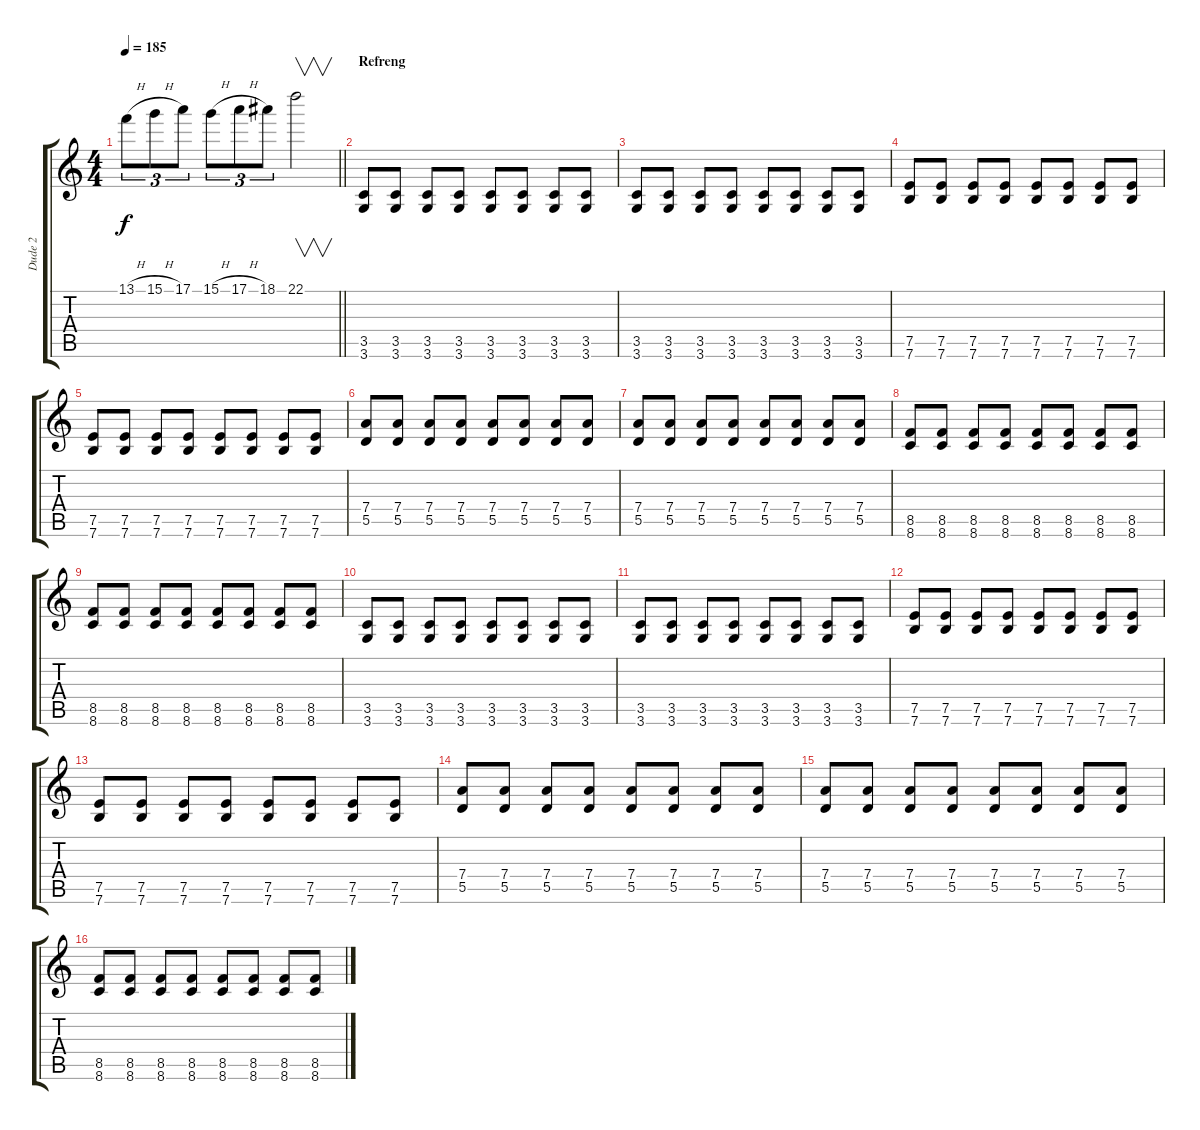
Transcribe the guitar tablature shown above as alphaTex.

\track ("Dude 2" "Dude 2") {instrument distortionguitar}
\staff {score tabs}
\tuning (E4 B3 G3 D3 A2 E2) {hide}
\ts (4 4)
\tempo 185
\clef g2
\barLineRight lightlight
\ks c
13.1{h}.8{tu (3 2) dy f} 15.1{h}.8{tu (3 2)} 17.1.8{tu (3 2)} 15.1{h}.8{tu (3 2)} 17.1{h}.8{tu (3 2)} 18.1.8{tu (3 2)} 22.1.2{v} |
\section ("" "Refreng")
(3.5 3.6).8 (3.5 3.6).8 (3.5 3.6).8 (3.5 3.6).8 (3.5 3.6).8 (3.5 3.6).8 (3.5 3.6).8 (3.5 3.6).8 |
(3.5 3.6).8 (3.5 3.6).8 (3.5 3.6).8 (3.5 3.6).8 (3.5 3.6).8 (3.5 3.6).8 (3.5 3.6).8 (3.5 3.6).8 |
(7.5 7.6).8 (7.5 7.6).8 (7.5 7.6).8 (7.5 7.6).8 (7.5 7.6).8 (7.5 7.6).8 (7.5 7.6).8 (7.5 7.6).8 |
(7.5 7.6).8 (7.5 7.6).8 (7.5 7.6).8 (7.5 7.6).8 (7.5 7.6).8 (7.5 7.6).8 (7.5 7.6).8 (7.5 7.6).8 |
(7.4 5.5).8 (7.4 5.5).8 (7.4 5.5).8 (7.4 5.5).8 (7.4 5.5).8 (7.4 5.5).8 (7.4 5.5).8 (7.4 5.5).8 |
(7.4 5.5).8 (7.4 5.5).8 (7.4 5.5).8 (7.4 5.5).8 (7.4 5.5).8 (7.4 5.5).8 (7.4 5.5).8 (7.4 5.5).8 |
(8.5 8.6).8 (8.5 8.6).8 (8.5 8.6).8 (8.5 8.6).8 (8.5 8.6).8 (8.5 8.6).8 (8.5 8.6).8 (8.5 8.6).8 |
(8.5 8.6).8 (8.5 8.6).8 (8.5 8.6).8 (8.5 8.6).8 (8.5 8.6).8 (8.5 8.6).8 (8.5 8.6).8 (8.5 8.6).8 |
(3.5 3.6).8 (3.5 3.6).8 (3.5 3.6).8 (3.5 3.6).8 (3.5 3.6).8 (3.5 3.6).8 (3.5 3.6).8 (3.5 3.6).8 |
(3.5 3.6).8 (3.5 3.6).8 (3.5 3.6).8 (3.5 3.6).8 (3.5 3.6).8 (3.5 3.6).8 (3.5 3.6).8 (3.5 3.6).8 |
(7.5 7.6).8 (7.5 7.6).8 (7.5 7.6).8 (7.5 7.6).8 (7.5 7.6).8 (7.5 7.6).8 (7.5 7.6).8 (7.5 7.6).8 |
(7.5 7.6).8 (7.5 7.6).8 (7.5 7.6).8 (7.5 7.6).8 (7.5 7.6).8 (7.5 7.6).8 (7.5 7.6).8 (7.5 7.6).8 |
(7.4 5.5).8 (7.4 5.5).8 (7.4 5.5).8 (7.4 5.5).8 (7.4 5.5).8 (7.4 5.5).8 (7.4 5.5).8 (7.4 5.5).8 |
(7.4 5.5).8 (7.4 5.5).8 (7.4 5.5).8 (7.4 5.5).8 (7.4 5.5).8 (7.4 5.5).8 (7.4 5.5).8 (7.4 5.5).8 |
(8.5 8.6).8 (8.5 8.6).8 (8.5 8.6).8 (8.5 8.6).8 (8.5 8.6).8 (8.5 8.6).8 (8.5 8.6).8 (8.5 8.6).8
